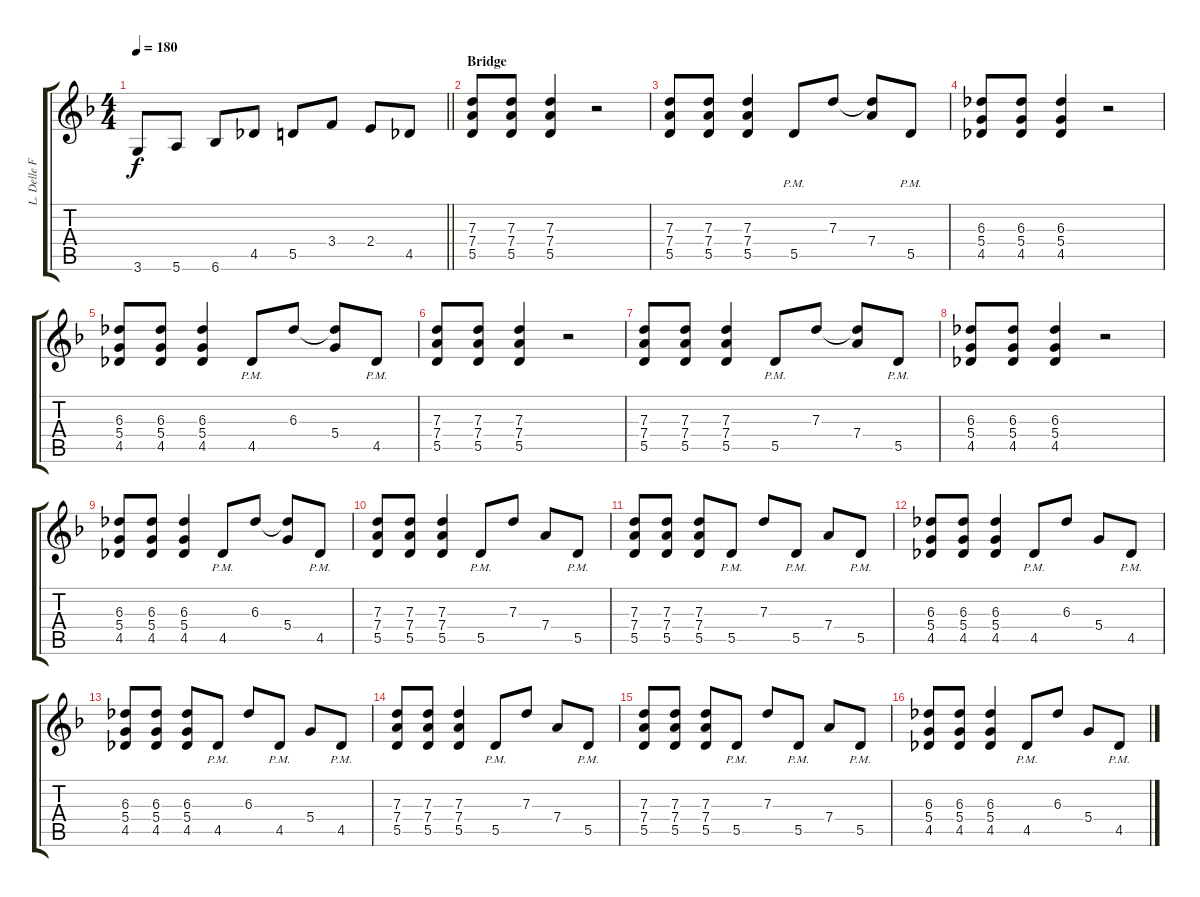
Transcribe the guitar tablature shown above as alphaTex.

\track ("L. Delle Fave (Dist. Guitar R)" "L. Delle F") {instrument overdrivenguitar}
\staff {score tabs}
\tuning (E4 B3 G3 D3 A2 E2) {hide}
\ts (4 4)
\tempo 180
\clef g2
\barLineRight lightlight
\ks dminor
3.6.8{dy f} 5.6.8 6.6.8 4.5.8 5.5.8 3.4.8 2.4.8 4.5.8 |
\section ("" "Bridge")
(7.3 7.4 5.5).8 (7.3 7.4 5.5).8 (7.3 7.4 5.5).4 r.2 |
(7.3 7.4 5.5).8 (7.3 7.4 5.5).8 (7.3 7.4 5.5).4 5.5{pm}.8 7.3.8 (7.3{t} 7.4).8 5.5{pm}.8 |
(6.3 5.4 4.5).8 (6.3 5.4 4.5).8 (6.3 5.4 4.5).4 r.2 |
(6.3 5.4 4.5).8 (6.3 5.4 4.5).8 (6.3 5.4 4.5).4 4.5{pm}.8 6.3.8 (6.3{t} 5.4).8 4.5{pm}.8 |
(7.3 7.4 5.5).8 (7.3 7.4 5.5).8 (7.3 7.4 5.5).4 r.2 |
(7.3 7.4 5.5).8 (7.3 7.4 5.5).8 (7.3 7.4 5.5).4 5.5{pm}.8 7.3.8 (7.3{t} 7.4).8 5.5{pm}.8 |
(6.3 5.4 4.5).8 (6.3 5.4 4.5).8 (6.3 5.4 4.5).4 r.2 |
(6.3 5.4 4.5).8 (6.3 5.4 4.5).8 (6.3 5.4 4.5).4 4.5{pm}.8 6.3.8 (6.3{t} 5.4).8 4.5{pm}.8 |
(7.3 7.4 5.5).8 (7.3 7.4 5.5).8 (7.3 7.4 5.5).4 5.5{pm}.8 7.3.8 7.4.8 5.5{pm}.8 |
(7.3 7.4 5.5).8 (7.3 7.4 5.5).8 (7.3 7.4 5.5).8 5.5{pm}.8 7.3.8 5.5{pm}.8 7.4.8 5.5{pm}.8 |
(6.3 5.4 4.5).8 (6.3 5.4 4.5).8 (6.3 5.4 4.5).4 4.5{pm}.8 6.3.8 5.4.8 4.5{pm}.8 |
(6.3 5.4 4.5).8 (6.3 5.4 4.5).8 (6.3 5.4 4.5).8 4.5{pm}.8 6.3.8 4.5{pm}.8 5.4.8 4.5{pm}.8 |
(7.3 7.4 5.5).8 (7.3 7.4 5.5).8 (7.3 7.4 5.5).4 5.5{pm}.8 7.3.8 7.4.8 5.5{pm}.8 |
(7.3 7.4 5.5).8 (7.3 7.4 5.5).8 (7.3 7.4 5.5).8 5.5{pm}.8 7.3.8 5.5{pm}.8 7.4.8 5.5{pm}.8 |
(6.3 5.4 4.5).8 (6.3 5.4 4.5).8 (6.3 5.4 4.5).4 4.5{pm}.8 6.3.8 5.4.8 4.5{pm}.8
